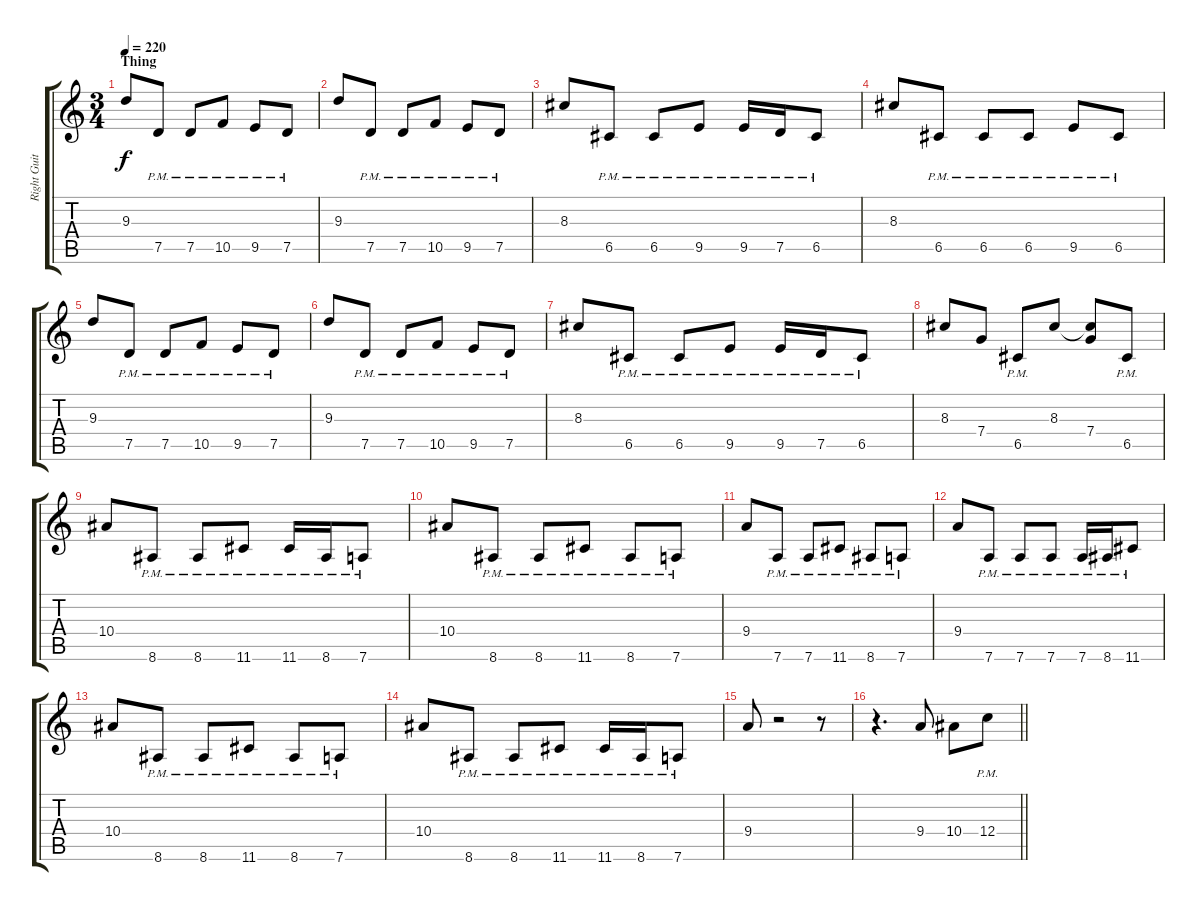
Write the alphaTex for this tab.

\track ("Right Guitar" "Right Guit") {instrument distortionguitar}
\staff {score tabs}
\tuning (D4 A3 F3 C3 G2 D2) {hide}
\ts (3 4)
\section ("" "Thing")
\tempo 220
\clef g2
\ks c
9.3.8{dy f} 7.5{pm}.8 7.5{pm}.8 10.5{pm}.8 9.5{pm}.8 7.5{pm}.8 |
9.3.8 7.5{pm}.8 7.5{pm}.8 10.5{pm}.8 9.5{pm}.8 7.5{pm}.8 |
8.3.8 6.5{pm}.8 6.5{pm}.8 9.5{pm}.8 9.5{pm}.16 7.5{pm}.16 6.5{pm}.8 |
8.3.8 6.5{pm}.8 6.5{pm}.8 6.5{pm}.8 9.5{pm}.8 6.5{pm}.8 |
9.3.8 7.5{pm}.8 7.5{pm}.8 10.5{pm}.8 9.5{pm}.8 7.5{pm}.8 |
9.3.8 7.5{pm}.8 7.5{pm}.8 10.5{pm}.8 9.5{pm}.8 7.5{pm}.8 |
8.3.8 6.5{pm}.8 6.5{pm}.8 9.5{pm}.8 9.5{pm}.16 7.5{pm}.16 6.5{pm}.8 |
8.3.8 7.4.8 6.5{pm}.8 8.3.8 (8.3{t} 7.4).8 6.5{pm}.8 |
10.4.8 8.6{pm}.8 8.6{pm}.8 11.6{pm}.8 11.6{pm}.16 8.6{pm}.16 7.6{pm}.8 |
10.4.8 8.6{pm}.8 8.6{pm}.8 11.6{pm}.8 8.6{pm}.8 7.6{pm}.8 |
9.4.8 7.6{pm}.8 7.6{pm}.8 11.6{pm}.8 8.6{pm}.8 7.6{pm}.8 |
9.4.8 7.6{pm}.8 7.6{pm}.8 7.6{pm}.8 7.6{pm}.16 8.6{pm}.16 11.6{pm}.8 |
10.4.8 8.6{pm}.8 8.6{pm}.8 11.6{pm}.8 8.6{pm}.8 7.6{pm}.8 |
10.4.8 8.6{pm}.8 8.6{pm}.8 11.6{pm}.8 11.6{pm}.16 8.6{pm}.16 7.6{pm}.8 |
9.4.8 r.2 r.8 |
\barLineRight lightlight
r.4{d} 9.4.8 10.4.8 12.4{pm}.8
